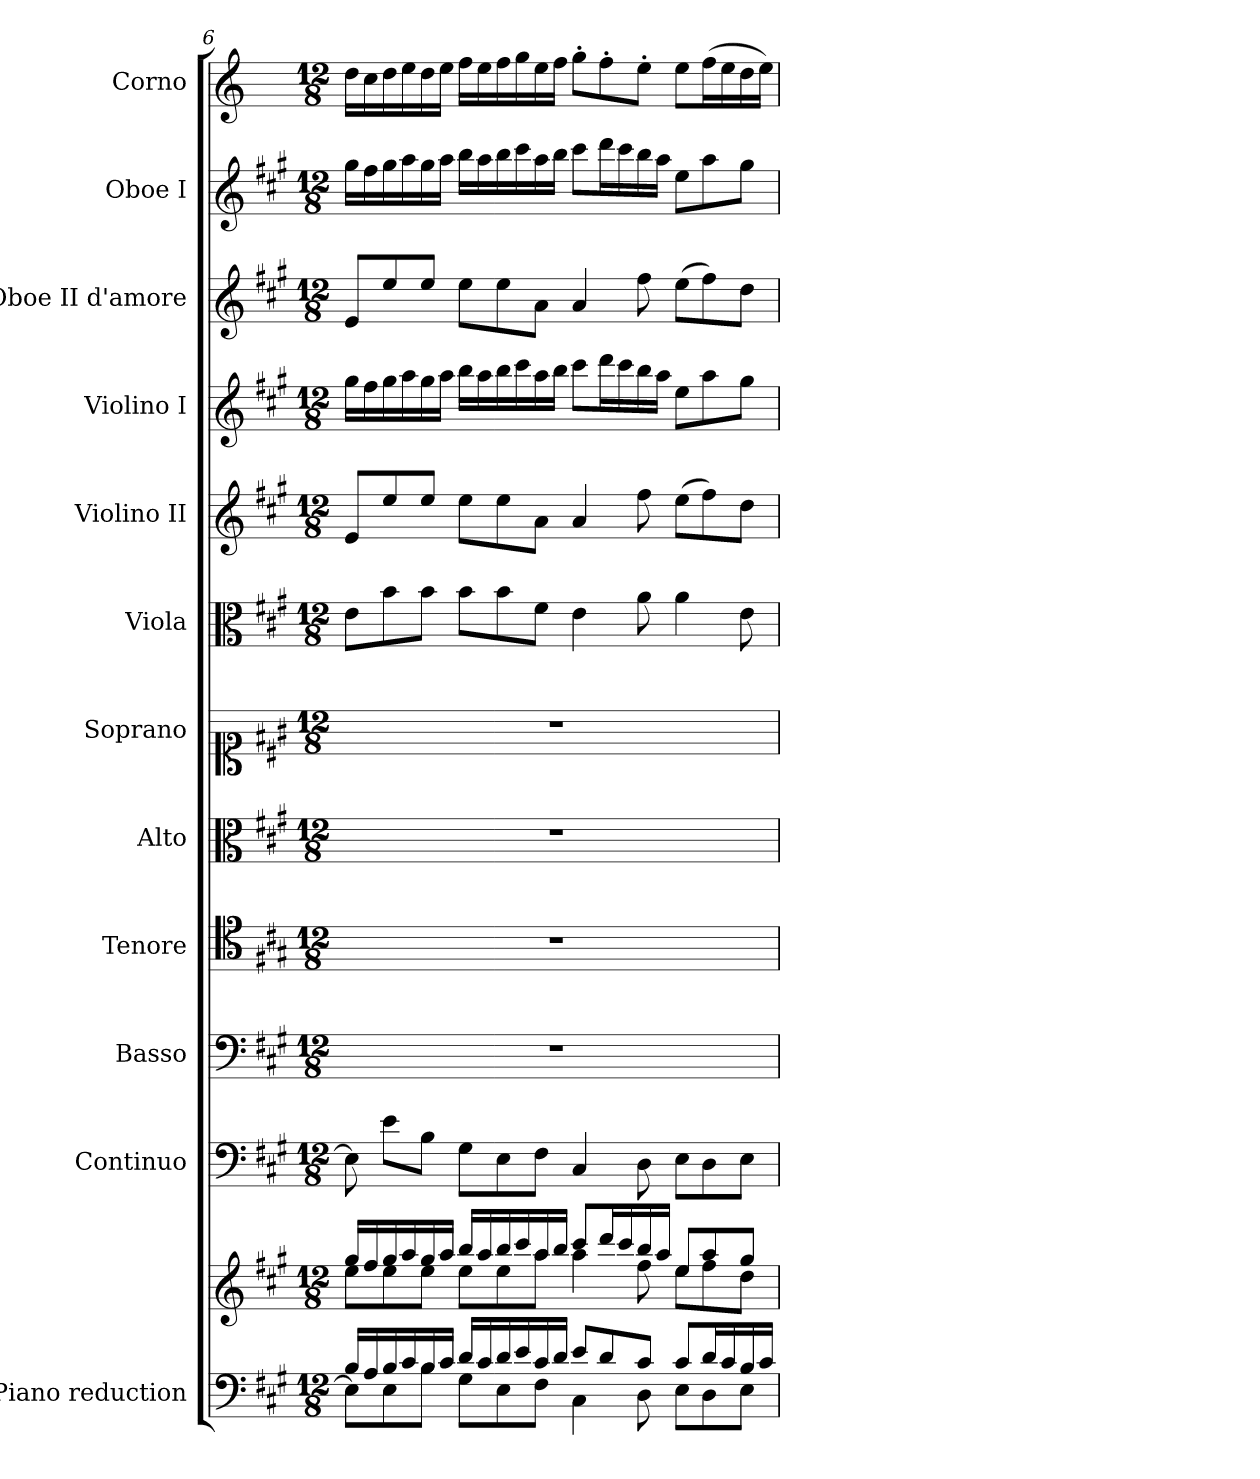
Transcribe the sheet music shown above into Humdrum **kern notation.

**kern	**kern	**kern	**kern	**kern	**kern	**kern	**kern	**kern	**kern	**kern	**kern	**kern
*part12	*part12	*part11	*part10	*part9	*part8	*part7	*part6	*part5	*part4	*part3	*part2	*part1
*staff13	*staff12	*staff11	*staff10	*staff9	*staff8	*staff7	*staff6	*staff5	*staff4	*staff3	*staff2	*staff1
*I"Piano reduction	*	*I"Continuo	*I"Basso	*I"Tenore	*I"Alto	*I"Soprano	*I"Viola	*I"Violino II	*I"Violino I	*I"Oboe II d'amore	*I"Oboe I	*I"Corno
*I'Pno	*	*	*	*	*	*	*I'Vla	*I'Vln	*I'Vln	*I'Ob	*I'Ob	*
!!LO:PB:g=z
*clefF4	*clefG2	*clefF4	*clefF4	*clefC4	*clefC3	*clefC1	*clefC3	*clefG2	*clefG2	*clefG2	*clefG2	*clefG2
*	*	*	*	*	*	*	*	*	*	*	*	*ITrd2c3
*k[f#c#g#]	*k[f#c#g#]	*k[f#c#g#]	*k[f#c#g#]	*k[f#c#g#]	*k[f#c#g#]	*k[f#c#g#]	*k[f#c#g#]	*k[f#c#g#]	*k[f#c#g#]	*k[f#c#g#]	*k[f#c#g#]	*k[f#c#g#]
*M12/8	*M12/8	*M12/8	*M12/8	*M12/8	*M12/8	*M12/8	*M12/8	*M12/8	*M12/8	*M12/8	*M12/8	*M12/8
=6	=6	=6	=6	=6	=6	=6	=6	=6	=6	=6	=6	=6
*^	*^	*	*	*	*	*	*	*	*	*	*	*
16B/LL	8E\L]	16gg#/LL	8ee\L	8E\]	1.r	1.r	1.r	1.r	8e\L	8e/L	16gg#\LL	8e/L	16gg#\LL	16b\LL
16A/	.	16ff#/	.	.	.	.	.	.	.	.	16ff#\	.	16ff#\	16a\
16B/	8E\	16gg#/	8ee\	8e\L	.	.	.	.	8b\	8ee/	16gg#\	8ee/	16gg#\	16b\
16c#/	.	16aa/	.	.	.	.	.	.	.	.	16aa\	.	16aa\	16cc#\
16B/	8B\J	16gg#/	8ee\J	8B\J	.	.	.	.	8b\J	8ee/J	16gg#\	8ee/J	16gg#\	16b\
16c#/JJ	.	16aa/JJ	.	.	.	.	.	.	.	.	16aa\JJ	.	16aa\JJ	16cc#\JJ
16d/LL	8G#\L	16bb/LL	8ee\L	8G#\L	.	.	.	.	8b\L	8ee\L	16bb\LL	8ee\L	16bb\LL	16dd\LL
16c#/	.	16aa/	.	.	.	.	.	.	.	.	16aa\	.	16aa\	16cc#\
16d/	8E\	16bb/	8ee\	8E\	.	.	.	.	8b\	8ee\	16bb\	8ee\	16bb\	16dd\
16e/	.	16ccc#/	.	.	.	.	.	.	.	.	16ccc#\	.	16ccc#\	16ee\
16c#/	8F#\J	16aa/	8aa\J	8F#\J	.	.	.	.	8f#\J	8a\J	16aa\	8a\J	16aa\	16cc#\
16d/JJ	.	16bb/JJ	.	.	.	.	.	.	.	.	16bb\JJ	.	16bb\JJ	16dd\JJ
8e/L	4C#\	8ccc#/L	4aa\	4C#/	.	.	.	.	4e\	4a/	8ccc#\L	4a/	8ccc#\L	8ee'\L
8d/	.	16ddd/L	.	.	.	.	.	.	.	.	16ddd\L	.	16ddd\L	8dd'\
.	.	16ccc#/	.	.	.	.	.	.	.	.	16ccc#\	.	16ccc#\	.
8c#/J	8D\	16bb/	8ff#\	8D\	.	.	.	.	8a\	8ff#\	16bb\	8ff#\	16bb\	8cc#'\J
.	.	16aa/JJ	.	.	.	.	.	.	.	.	16aa\JJ	.	16aa\JJ	.
8c#/L	8E\L	8ee/L	8ee\L	8E\L	.	.	.	.	4a\	(8ee\L	8ee\L	(8ee\L	8ee\L	8cc#\L
16d/L	8D\	8aa/	8ff#\	8D\	.	.	.	.	.	8ff#\)	8aa\	8ff#\)	8aa\	(16dd\L
16c#/	.	.	.	.	.	.	.	.	.	.	.	.	.	16cc#\
16B/	8E\J	8gg#/J	8dd\J	8E\J	.	.	.	.	8e\	8dd\J	8gg#\J	8dd\J	8gg#\J	16b\
16c#/JJ	.	.	.	.	.	.	.	.	.	.	.	.	.	16cc#\JJ)
*v	*v	*	*	*	*	*	*	*	*	*	*	*	*	*
*	*v	*v	*	*	*	*	*	*	*	*	*	*	*
=	=	=	=	=	=	=	=	=	=	=	=	=
*-	*-	*-	*-	*-	*-	*-	*-	*-	*-	*-	*-	*-
